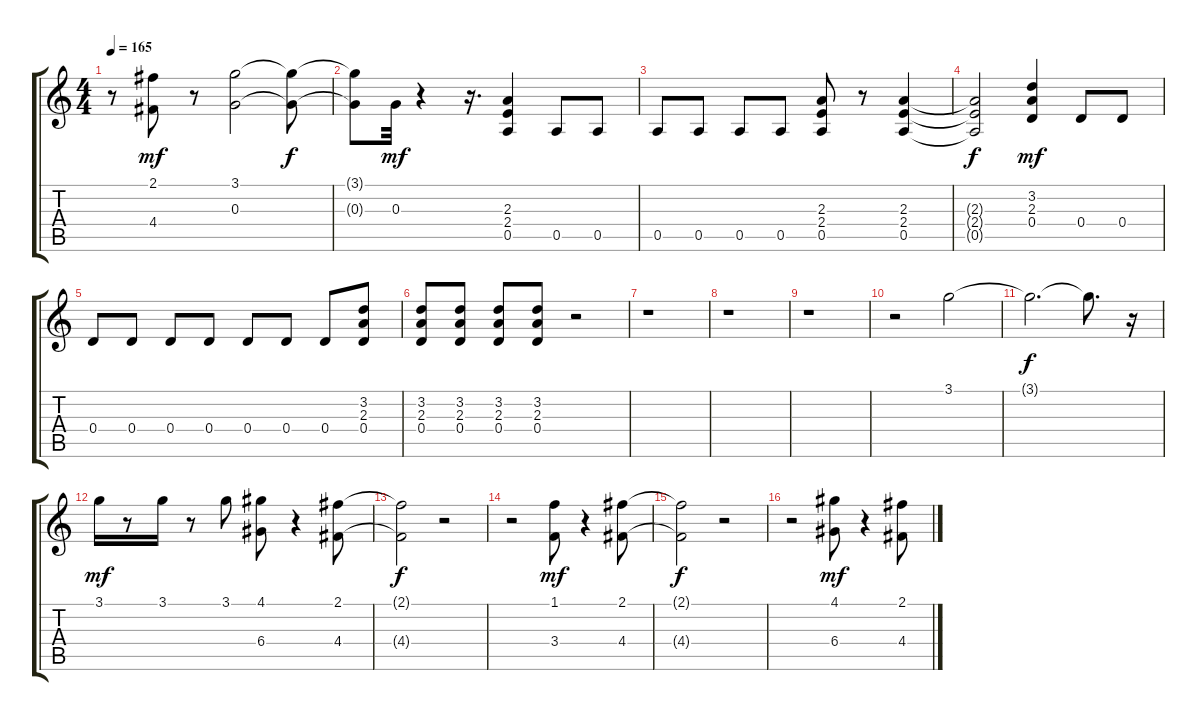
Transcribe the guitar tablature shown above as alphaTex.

\track "" {instrument distortionguitar}
\staff {score tabs}
\tuning (E4 B3 G3 D3 A2 E2) {hide}
\ts (4 4)
\tempo 165
\clef g2
\ks c
r.8{dy mf} (2.1 4.4).8 r.8 (3.1 0.3).2 (3.1{t} 0.3{t}).8{dy f} |
(3.1{t} 0.3{t}).8 0.3.32{dy mf} r.4 r.16{d} (2.3 2.4 0.5).4 0.5.8 0.5.8 |
0.5.8 0.5.8 0.5.8 0.5.8 (2.3 2.4 0.5).8 r.8 (2.3 2.4 0.5).4 |
(2.3{t} 2.4{t} 0.5{t}).2{dy f} (3.2 2.3 0.4).4{dy mf} 0.4.8 0.4.8 |
0.4.8 0.4.8 0.4.8 0.4.8 0.4.8 0.4.8 0.4.8 (3.2 2.3 0.4).8 |
(3.2 2.3 0.4).8 (3.2 2.3 0.4).8 (3.2 2.3 0.4).8 (3.2 2.3 0.4).8 r.2 |
r.1 |
r.1 |
r.1 |
r.2 3.1.2 |
3.1{t}.2{d dy f} 3.1{t}.8{d} r.16 |
3.1.16{dy mf} r.8 3.1.16 r.8 3.1.8 (4.1 6.4).8 r.4 (2.1 4.4).8 |
(2.1{t} 4.4{t}).2{dy f} r.2 |
r.2 (1.1 3.4).8{dy mf} r.4 (2.1 4.4).8 |
(2.1{t} 4.4{t}).2{dy f} r.2 |
r.2 (4.1 6.4).8{dy mf} r.4 (2.1 4.4).8
